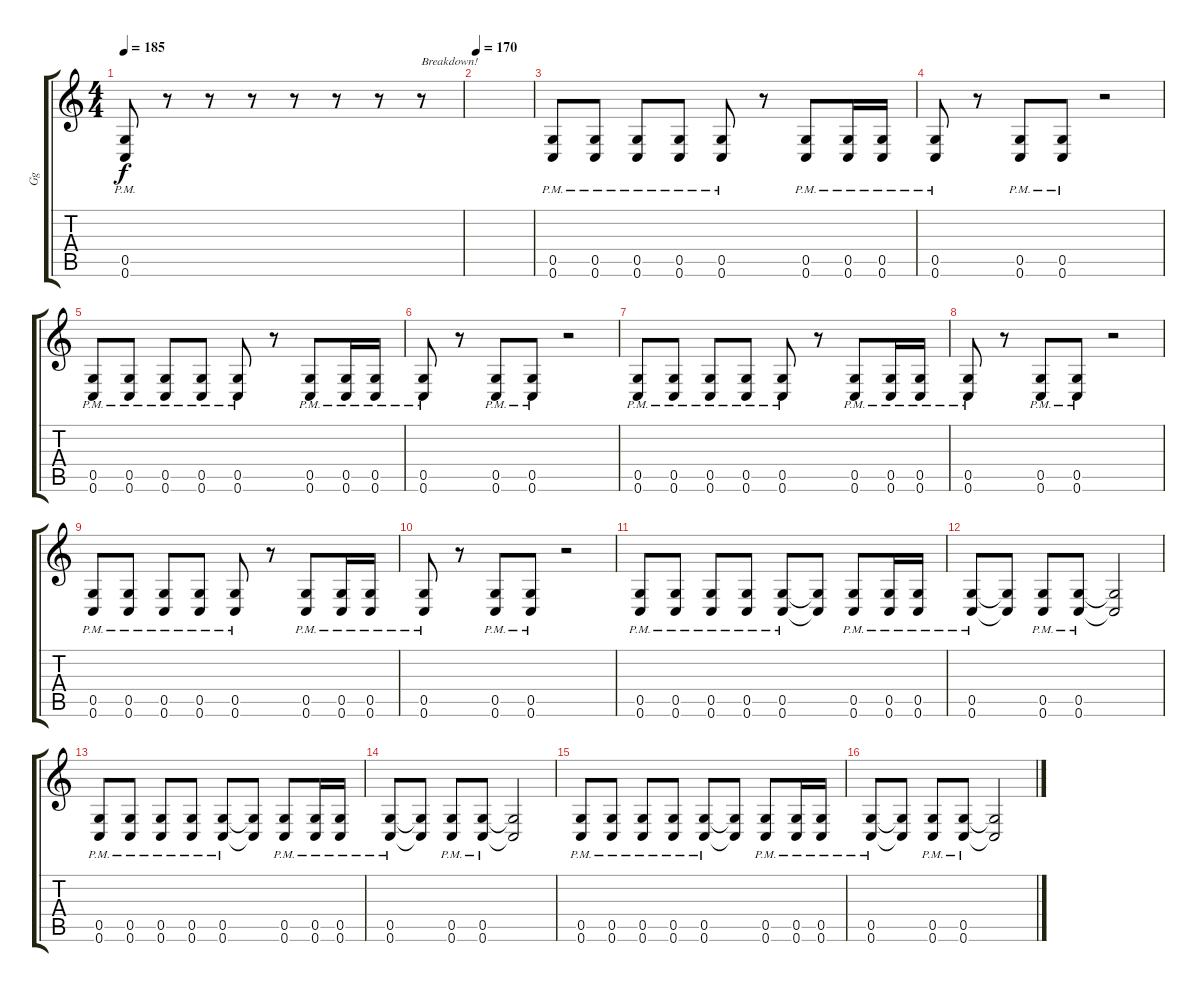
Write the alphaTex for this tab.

\track ("Gg" "Gg") {instrument distortionguitar}
\staff {score tabs}
\tuning (D4 A3 F3 C3 G2 C2) {hide}
\ts (4 4)
\tempo 185
\clef g2
\ks c
(0.5 0.6{pm}).8{dy f} r.8 r.8 r.8 r.8 r.8 r.8 r.8{txt "Breakdown!"} |
\tempo 170
|
(0.5{pm} 0.6{pm}).8 (0.5{pm} 0.6{pm}).8 (0.5{pm} 0.6{pm}).8 (0.5{pm} 0.6{pm}).8 (0.5{pm} 0.6{pm}).8 r.8 (0.5{pm} 0.6{pm}).8 (0.5{pm} 0.6{pm}).16 (0.5{pm} 0.6{pm}).16 |
(0.5{pm} 0.6{pm}).8 r.8 (0.5{pm} 0.6{pm}).8 (0.5{pm} 0.6{pm}).8 r.2 |
(0.5{pm} 0.6{pm}).8 (0.5{pm} 0.6{pm}).8 (0.5{pm} 0.6{pm}).8 (0.5{pm} 0.6{pm}).8 (0.5{pm} 0.6{pm}).8 r.8 (0.5{pm} 0.6{pm}).8 (0.5{pm} 0.6{pm}).16 (0.5{pm} 0.6{pm}).16 |
(0.5{pm} 0.6{pm}).8 r.8 (0.5{pm} 0.6{pm}).8 (0.5{pm} 0.6{pm}).8 r.2 |
(0.5{pm} 0.6{pm}).8 (0.5{pm} 0.6{pm}).8 (0.5{pm} 0.6{pm}).8 (0.5{pm} 0.6{pm}).8 (0.5{pm} 0.6{pm}).8 r.8 (0.5{pm} 0.6{pm}).8 (0.5{pm} 0.6{pm}).16 (0.5{pm} 0.6{pm}).16 |
(0.5{pm} 0.6{pm}).8 r.8 (0.5{pm} 0.6{pm}).8 (0.5{pm} 0.6{pm}).8 r.2 |
(0.5{pm} 0.6{pm}).8 (0.5{pm} 0.6{pm}).8 (0.5{pm} 0.6{pm}).8 (0.5{pm} 0.6{pm}).8 (0.5{pm} 0.6{pm}).8 r.8 (0.5{pm} 0.6{pm}).8 (0.5{pm} 0.6{pm}).16 (0.5{pm} 0.6{pm}).16 |
(0.5{pm} 0.6{pm}).8 r.8 (0.5{pm} 0.6{pm}).8 (0.5{pm} 0.6{pm}).8 r.2 |
(0.5{pm} 0.6{pm}).8 (0.5{pm} 0.6{pm}).8 (0.5{pm} 0.6{pm}).8 (0.5{pm} 0.6{pm}).8 (0.5{pm} 0.6{pm}).8 (0.5{t} 0.6{t}).8 (0.5{pm} 0.6{pm}).8 (0.5{pm} 0.6{pm}).16 (0.5{pm} 0.6{pm}).16 |
(0.5{pm} 0.6{pm}).8 (0.5{t} 0.6{t}).8 (0.5{pm} 0.6{pm}).8 (0.5{pm} 0.6{pm}).8 (0.5{t} 0.6{t}).2 |
(0.5{pm} 0.6{pm}).8 (0.5{pm} 0.6{pm}).8 (0.5{pm} 0.6{pm}).8 (0.5{pm} 0.6{pm}).8 (0.5{pm} 0.6{pm}).8 (0.5{t} 0.6{t}).8 (0.5{pm} 0.6{pm}).8 (0.5{pm} 0.6{pm}).16 (0.5{pm} 0.6{pm}).16 |
(0.5{pm} 0.6{pm}).8 (0.5{t} 0.6{t}).8 (0.5{pm} 0.6{pm}).8 (0.5{pm} 0.6{pm}).8 (0.5{t} 0.6{t}).2 |
(0.5{pm} 0.6{pm}).8 (0.5{pm} 0.6{pm}).8 (0.5{pm} 0.6{pm}).8 (0.5{pm} 0.6{pm}).8 (0.5{pm} 0.6{pm}).8 (0.5{t} 0.6{t}).8 (0.5{pm} 0.6{pm}).8 (0.5{pm} 0.6{pm}).16 (0.5{pm} 0.6{pm}).16 |
(0.5{pm} 0.6{pm}).8 (0.5{t} 0.6{t}).8 (0.5{pm} 0.6{pm}).8 (0.5{pm} 0.6{pm}).8 (0.5{t} 0.6{t}).2
